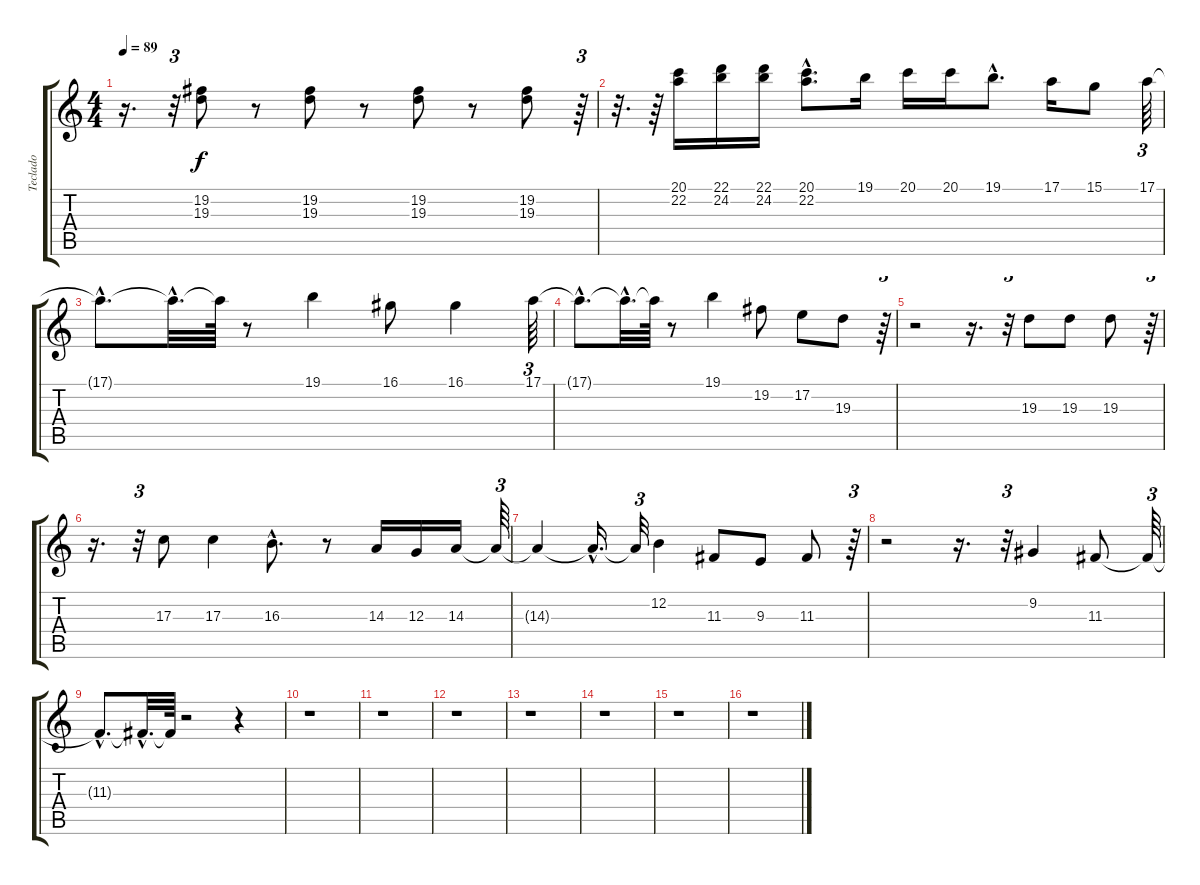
\track ("Teclado" "Teclado") {instrument flute}
\staff {score tabs}
\tuning (E4 B3 G3 D3 A2 E2) {hide}
\ts (4 4)
\tempo 89
\clef g2
\ks c
r.16{d dy f} r.32{tu (3 2)} (19.2 19.3).8 r.8 (19.2 19.3).8 r.8 (19.2 19.3).8 r.8 (19.2 19.3).8 r.64{tu (3 2)} |
r.32{d} r.64 (20.1 22.2).16 (22.1 24.2).16 (22.1 24.2).16 (20.1{hac} 22.2{hac}).8{d} 19.1.16 20.1.16 20.1.16 19.1{hac}.8{d} 17.1.16 15.1.8 17.1.64{tu (3 2)} |
17.1{hac t}.8{d} 17.1{hac t}.32{d} 17.1{t}.64 r.8 19.1.4 16.1.8 16.1.4 17.1.64{tu (3 2)} |
17.1{hac t}.8{d} 17.1{hac t}.32{d} 17.1{t}.64 r.8 19.1.4 19.2.8 17.2.8 19.3.8 r.64{tu (3 2)} |
r.2 r.16{d} r.32{tu (3 2)} 19.3.8 19.3.8 19.3.8 r.64{tu (3 2)} |
r.16{d} r.32{tu (3 2)} 17.3.8 17.3.4 16.3{hac}.8{d} r.8 14.3.16 12.3.16 14.3.16 14.3{t}.64{tu (3 2)} |
14.3{t}.4 14.3{hac t}.16{d} 14.3{t}.32{tu (3 2)} 12.2.4 11.3.8 9.3.8 11.3.8 r.64{tu (3 2)} |
r.2 r.16{d} r.32{tu (3 2)} 9.2.4 11.3.8 11.3{t}.64{tu (3 2)} |
11.3{hac t}.8{d} 11.3{hac t}.32{d} 11.3{t}.64 r.2 r.4 |
r.1 |
r.1 |
r.1 |
r.1 |
r.1 |
r.1 |
r.1
